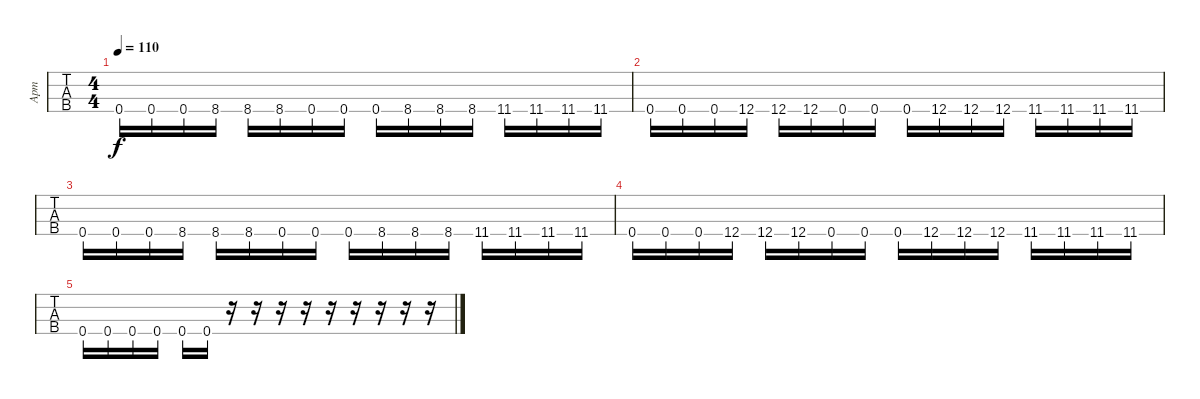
\track ("Арт" "Арт") {instrument electricbassfinger}
\staff {tabs}
\tuning (Gb2 Db2 Ab1 Db1) {hide}
\ts (4 4)
\tempo 110
\clef f4
\ks c
0.4.16{dy f} 0.4.16 0.4.16 8.4.16 8.4.16 8.4.16 0.4.16 0.4.16 0.4.16 8.4.16 8.4.16 8.4.16 11.4.16 11.4.16 11.4.16 11.4.16 |
0.4.16 0.4.16 0.4.16 12.4.16 12.4.16 12.4.16 0.4.16 0.4.16 0.4.16 12.4.16 12.4.16 12.4.16 11.4.16 11.4.16 11.4.16 11.4.16 |
0.4.16 0.4.16 0.4.16 8.4.16 8.4.16 8.4.16 0.4.16 0.4.16 0.4.16 8.4.16 8.4.16 8.4.16 11.4.16 11.4.16 11.4.16 11.4.16 |
0.4.16 0.4.16 0.4.16 12.4.16 12.4.16 12.4.16 0.4.16 0.4.16 0.4.16 12.4.16 12.4.16 12.4.16 11.4.16 11.4.16 11.4.16 11.4.16 |
0.4.16 0.4.16 0.4.16 0.4.16 0.4.16 0.4.16 r.16 r.16 r.16 r.16 r.16 r.16 r.16 r.16 r.16
